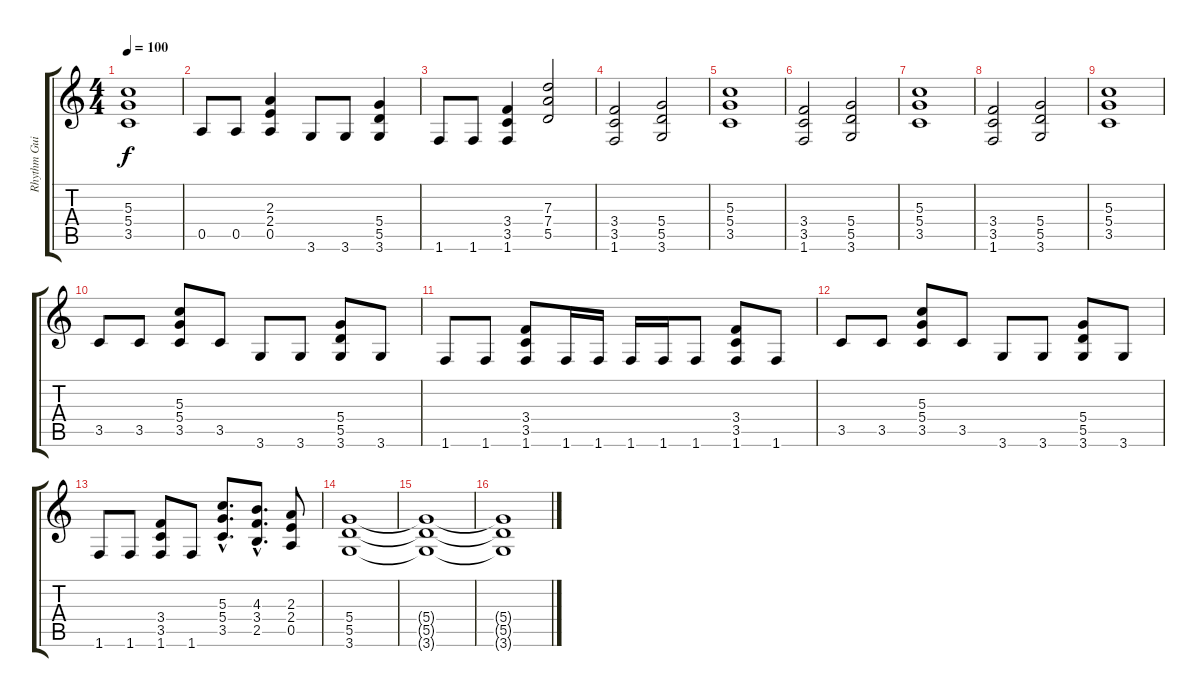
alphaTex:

\track ("Rhythm Guitar" "Rhythm Gui") {instrument distortionguitar}
\staff {score tabs}
\tuning (E4 B3 G3 D3 A2 E2) {hide}
\ts (4 4)
\tempo 100
\clef g2
\ks c
(5.3 5.4 3.5).1{dy f} |
0.5.8 0.5.8 (2.3 2.4 0.5).4 3.6.8 3.6.8 (5.4 5.5 3.6).4 |
1.6.8 1.6.8 (3.4 3.5 1.6).4 (7.3 7.4 5.5).2 |
(3.4 3.5 1.6).2 (5.4 5.5 3.6).2 |
(5.3 5.4 3.5).1 |
(3.4 3.5 1.6).2 (5.4 5.5 3.6).2 |
(5.3 5.4 3.5).1 |
(3.4 3.5 1.6).2 (5.4 5.5 3.6).2 |
(5.3 5.4 3.5).1 |
\section ("" "")
3.5.8 3.5.8 (5.3 5.4 3.5).8 3.5.8 3.6.8 3.6.8 (5.4 5.5 3.6).8 3.6.8 |
1.6.8 1.6.8 (3.4 3.5 1.6).8 1.6.16 1.6.16 1.6.16 1.6.16 1.6.8 (3.4 3.5 1.6).8 1.6.8 |
3.5.8 3.5.8 (5.3 5.4 3.5).8 3.5.8 3.6.8 3.6.8 (5.4 5.5 3.6).8 3.6.8 |
1.6.8 1.6.8 (3.4 3.5 1.6).8 1.6.8 (5.3{hac} 5.4{hac} 3.5{hac}).8{d} (4.3{hac} 3.4{hac} 2.5{hac}).8{d} (2.3 2.4 0.5).8 |
(5.4 5.5 3.6).1 |
(5.4{t} 5.5{t} 3.6{t}).1{volume 0} |
(5.4{t} 5.5{t} 3.6{t}).1
